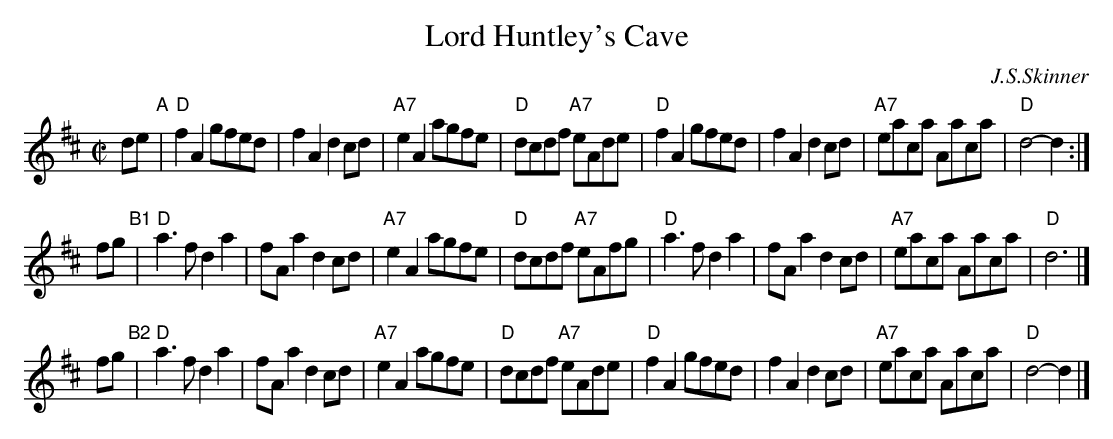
X:1
T: Lord Huntley's Cave
C: J.S.Skinner
M: C|
L: 1/8
K: D
de "A"|\
"D"f2A2 gfed | f2A2 d2cd | "A7"e2A2 agfe | "D"dcdf "A7"eAde |\
"D"f2A2 gfed | f2A2 d2cd | "A7"eaca Aaca | "D"d4-d2 :|
fg "B1"|\
"D"a3f d2a2 | fAa2 d2cd | "A7"e2A2 agfe | "D"dcdf "A7"eAfg |\
"D"a3f d2a2 | fAa2 d2cd | "A7"eaca Aaca | "D"d6 |]
fg "B2"|\
"D"a3f d2a2 | fAa2 d2cd | "A7"e2A2 agfe | "D"dcdf "A7"eAde |\
"D"f2A2 gfed | f2A2 d2cd | "A7"eaca Aaca | "D"d4-d2 |]
